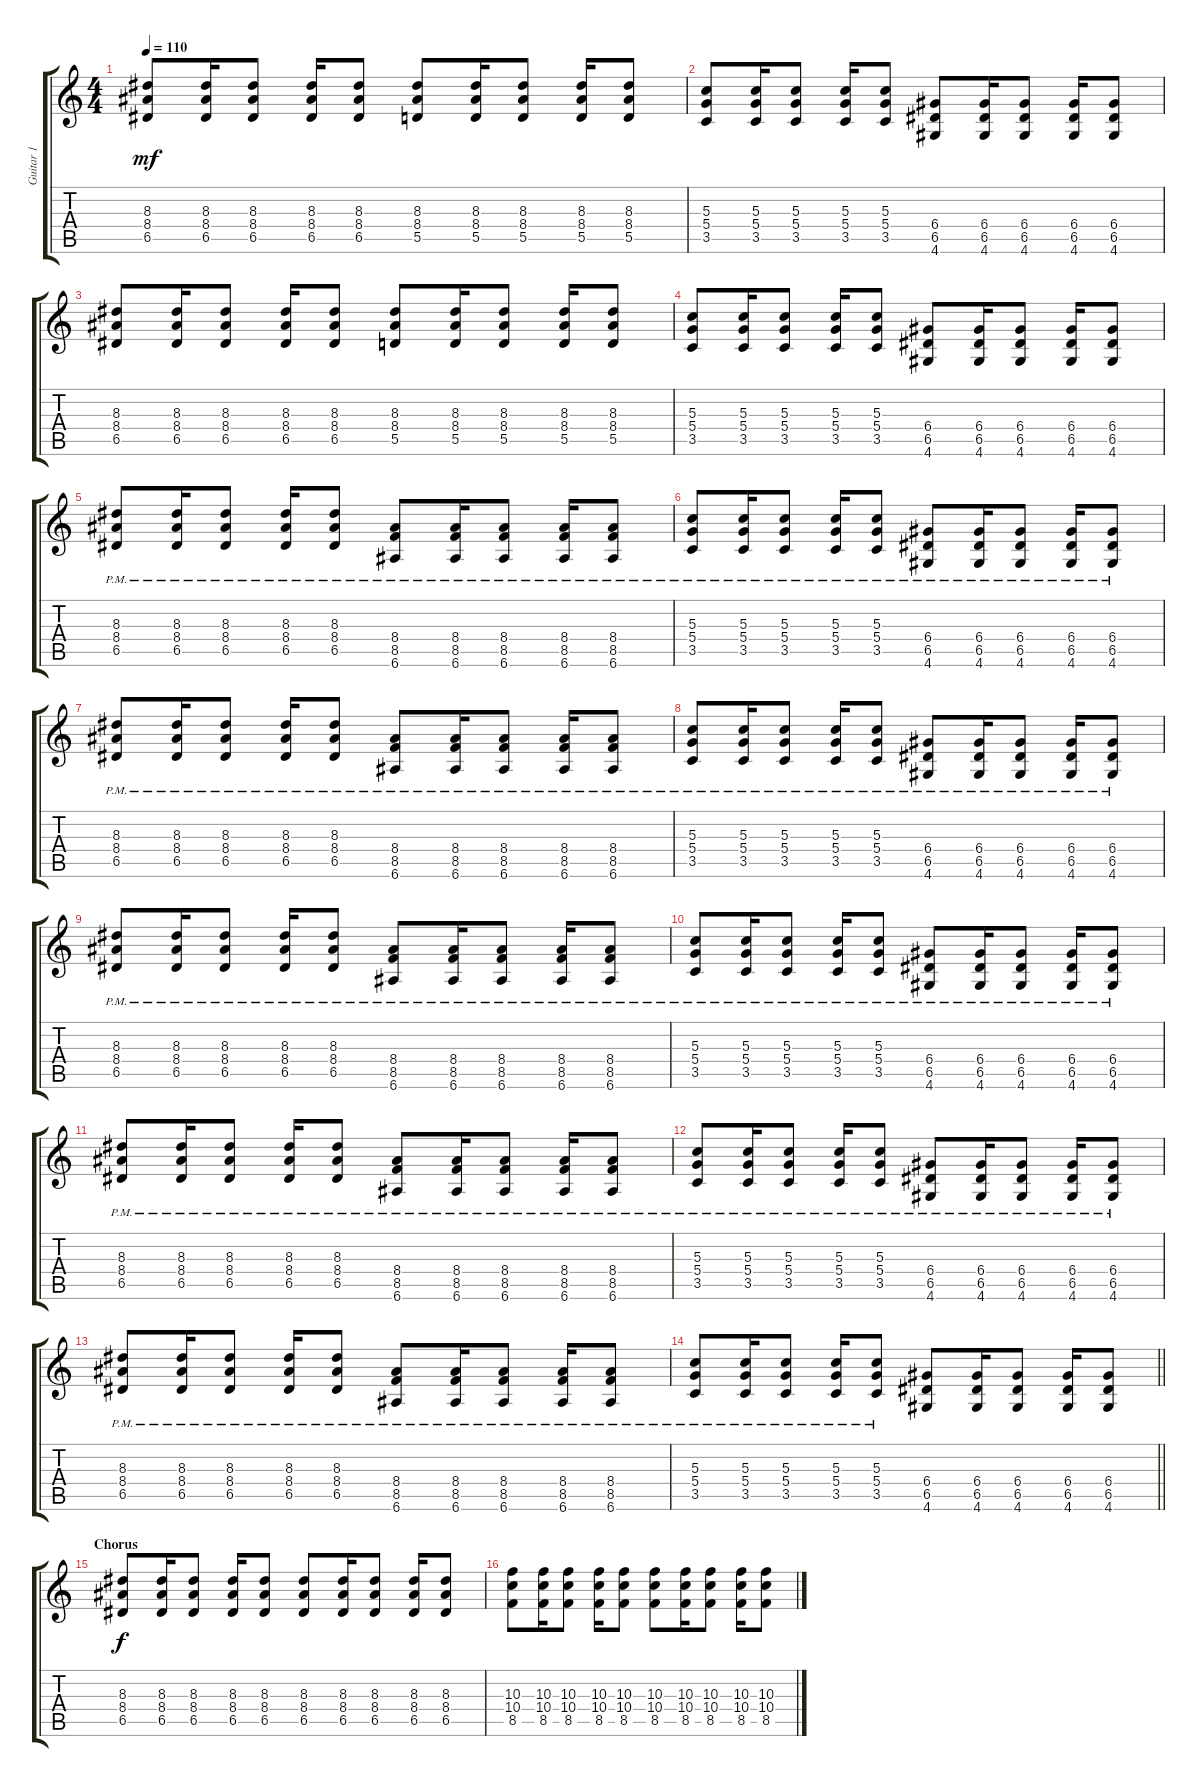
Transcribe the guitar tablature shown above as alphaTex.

\track ("Guitar 1" "Guitar 1") {instrument overdrivenguitar}
\staff {score tabs}
\tuning (E4 B3 G3 D3 A2 E2) {hide}
\ts (4 4)
\tempo 110
\clef g2
\ks c
(8.3 8.4 6.5).8{dy mf} (8.3 8.4 6.5).16 (8.3 8.4 6.5).8 (8.3 8.4 6.5).16 (8.3 8.4 6.5).8 (8.3 8.4 5.5).8 (8.3 8.4 5.5).16 (8.3 8.4 5.5).8 (8.3 8.4 5.5).16 (8.3 8.4 5.5).8 |
(5.3 5.4 3.5).8 (5.3 5.4 3.5).16 (5.3 5.4 3.5).8 (5.3 5.4 3.5).16 (5.3 5.4 3.5).8 (6.4 6.5 4.6).8 (6.4 6.5 4.6).16 (6.4 6.5 4.6).8 (6.4 6.5 4.6).16 (6.4 6.5 4.6).8 |
(8.3 8.4 6.5).8 (8.3 8.4 6.5).16 (8.3 8.4 6.5).8 (8.3 8.4 6.5).16 (8.3 8.4 6.5).8 (8.3 8.4 5.5).8 (8.3 8.4 5.5).16 (8.3 8.4 5.5).8 (8.3 8.4 5.5).16 (8.3 8.4 5.5).8 |
(5.3 5.4 3.5).8 (5.3 5.4 3.5).16 (5.3 5.4 3.5).8 (5.3 5.4 3.5).16 (5.3 5.4 3.5).8 (6.4 6.5 4.6).8 (6.4 6.5 4.6).16 (6.4 6.5 4.6).8 (6.4 6.5 4.6).16 (6.4 6.5 4.6).8 |
(8.3{pm} 8.4{pm} 6.5{pm}).8 (8.3{pm} 8.4{pm} 6.5{pm}).16 (8.3{pm} 8.4{pm} 6.5{pm}).8 (8.3{pm} 8.4{pm} 6.5{pm}).16 (8.3{pm} 8.4{pm} 6.5{pm}).8 (8.4{pm} 8.5{pm} 6.6{pm}).8 (8.4{pm} 8.5{pm} 6.6{pm}).16 (8.4{pm} 8.5{pm} 6.6{pm}).8 (8.4{pm} 8.5{pm} 6.6{pm}).16 (8.4{pm} 8.5{pm} 6.6{pm}).8 |
(5.3{pm} 5.4{pm} 3.5{pm}).8 (5.3{pm} 5.4{pm} 3.5{pm}).16 (5.3{pm} 5.4{pm} 3.5{pm}).8 (5.3{pm} 5.4{pm} 3.5{pm}).16 (5.3{pm} 5.4{pm} 3.5{pm}).8 (6.4{pm} 6.5{pm} 4.6{pm}).8 (6.4{pm} 6.5{pm} 4.6{pm}).16 (6.4{pm} 6.5{pm} 4.6{pm}).8 (6.4{pm} 6.5{pm} 4.6{pm}).16 (6.4{pm} 6.5{pm} 4.6{pm}).8 |
(8.3{pm} 8.4{pm} 6.5{pm}).8 (8.3{pm} 8.4{pm} 6.5{pm}).16 (8.3{pm} 8.4{pm} 6.5{pm}).8 (8.3{pm} 8.4{pm} 6.5{pm}).16 (8.3{pm} 8.4{pm} 6.5{pm}).8 (8.4{pm} 8.5{pm} 6.6{pm}).8 (8.4{pm} 8.5{pm} 6.6{pm}).16 (8.4{pm} 8.5{pm} 6.6{pm}).8 (8.4{pm} 8.5{pm} 6.6{pm}).16 (8.4{pm} 8.5{pm} 6.6{pm}).8 |
(5.3{pm} 5.4{pm} 3.5{pm}).8 (5.3{pm} 5.4{pm} 3.5{pm}).16 (5.3{pm} 5.4{pm} 3.5{pm}).8 (5.3{pm} 5.4{pm} 3.5{pm}).16 (5.3{pm} 5.4{pm} 3.5{pm}).8 (6.4{pm} 6.5{pm} 4.6{pm}).8 (6.4{pm} 6.5{pm} 4.6{pm}).16 (6.4{pm} 6.5{pm} 4.6{pm}).8 (6.4{pm} 6.5{pm} 4.6{pm}).16 (6.4{pm} 6.5{pm} 4.6{pm}).8 |
(8.3{pm} 8.4{pm} 6.5{pm}).8 (8.3{pm} 8.4{pm} 6.5{pm}).16 (8.3{pm} 8.4{pm} 6.5{pm}).8 (8.3{pm} 8.4{pm} 6.5{pm}).16 (8.3{pm} 8.4{pm} 6.5{pm}).8 (8.4{pm} 8.5{pm} 6.6{pm}).8 (8.4{pm} 8.5{pm} 6.6{pm}).16 (8.4{pm} 8.5{pm} 6.6{pm}).8 (8.4{pm} 8.5{pm} 6.6{pm}).16 (8.4{pm} 8.5{pm} 6.6{pm}).8 |
(5.3{pm} 5.4{pm} 3.5{pm}).8 (5.3{pm} 5.4{pm} 3.5{pm}).16 (5.3{pm} 5.4{pm} 3.5{pm}).8 (5.3{pm} 5.4{pm} 3.5{pm}).16 (5.3{pm} 5.4{pm} 3.5{pm}).8 (6.4{pm} 6.5{pm} 4.6{pm}).8 (6.4{pm} 6.5{pm} 4.6{pm}).16 (6.4{pm} 6.5{pm} 4.6{pm}).8 (6.4{pm} 6.5{pm} 4.6{pm}).16 (6.4{pm} 6.5{pm} 4.6{pm}).8 |
(8.3{pm} 8.4{pm} 6.5{pm}).8 (8.3{pm} 8.4{pm} 6.5{pm}).16 (8.3{pm} 8.4{pm} 6.5{pm}).8 (8.3{pm} 8.4{pm} 6.5{pm}).16 (8.3{pm} 8.4{pm} 6.5{pm}).8 (8.4{pm} 8.5{pm} 6.6{pm}).8 (8.4{pm} 8.5{pm} 6.6{pm}).16 (8.4{pm} 8.5{pm} 6.6{pm}).8 (8.4{pm} 8.5{pm} 6.6{pm}).16 (8.4{pm} 8.5{pm} 6.6{pm}).8 |
(5.3{pm} 5.4{pm} 3.5{pm}).8 (5.3{pm} 5.4{pm} 3.5{pm}).16 (5.3{pm} 5.4{pm} 3.5{pm}).8 (5.3{pm} 5.4{pm} 3.5{pm}).16 (5.3{pm} 5.4{pm} 3.5{pm}).8 (6.4{pm} 6.5{pm} 4.6{pm}).8 (6.4{pm} 6.5{pm} 4.6{pm}).16 (6.4{pm} 6.5{pm} 4.6{pm}).8 (6.4{pm} 6.5{pm} 4.6{pm}).16 (6.4{pm} 6.5{pm} 4.6{pm}).8 |
(8.3{pm} 8.4{pm} 6.5{pm}).8 (8.3{pm} 8.4{pm} 6.5{pm}).16 (8.3{pm} 8.4{pm} 6.5{pm}).8 (8.3{pm} 8.4{pm} 6.5{pm}).16 (8.3{pm} 8.4{pm} 6.5{pm}).8 (8.4{pm} 8.5{pm} 6.6{pm}).8 (8.4{pm} 8.5{pm} 6.6{pm}).16 (8.4{pm} 8.5{pm} 6.6{pm}).8 (8.4{pm} 8.5{pm} 6.6{pm}).16 (8.4{pm} 8.5{pm} 6.6{pm}).8 |
\barLineRight lightlight
(5.3{pm} 5.4{pm} 3.5{pm}).8 (5.3{pm} 5.4{pm} 3.5{pm}).16 (5.3{pm} 5.4{pm} 3.5{pm}).8 (5.3{pm} 5.4{pm} 3.5{pm}).16 (5.3{pm} 5.4{pm} 3.5{pm}).8 (6.4 6.5 4.6).8 (6.4 6.5 4.6).16 (6.4 6.5 4.6).8 (6.4 6.5 4.6).16 (6.4 6.5 4.6).8 |
\section ("" "Chorus")
(8.3 8.4 6.5).8{dy f} (8.3 8.4 6.5).16 (8.3 8.4 6.5).8 (8.3 8.4 6.5).16 (8.3 8.4 6.5).8 (8.3 8.4 6.5).8 (8.3 8.4 6.5).16 (8.3 8.4 6.5).8 (8.3 8.4 6.5).16 (8.3 8.4 6.5).8 |
(10.3 10.4 8.5).8 (10.3 10.4 8.5).16 (10.3 10.4 8.5).8 (10.3 10.4 8.5).16 (10.3 10.4 8.5).8 (10.3 10.4 8.5).8 (10.3 10.4 8.5).16 (10.3 10.4 8.5).8 (10.3 10.4 8.5).16 (10.3 10.4 8.5).8
